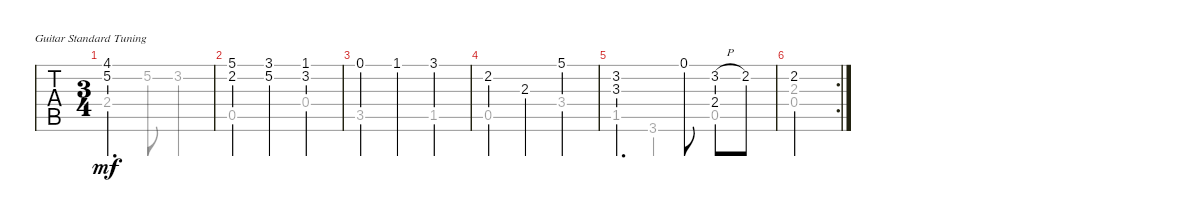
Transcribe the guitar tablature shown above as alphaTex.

\bracketExtendMode groupsimilarinstruments
\singleTrackTrackNamePolicy hidden
\multiTrackTrackNamePolicy hidden
\firstSystemTrackNameOrientation horizontal
\otherSystemsTrackNameOrientation horizontal
\track ("Steel Guitar" "S-Gt") {instrument acousticguitarsteel}
\staff {tabs}
\tuning (E4 B3 G3 D3 A2 E2)
\voice
\ts (3 4)
\tempo (120 hide)
\clef g2
\ks dminor
(4.1 5.2).2{d dy mf} |
(5.1 2.2).4 (3.1 5.2).4 (1.1 3.2).4 |
0.1.4 1.1.4 3.1.4 |
2.2.4 2.3.4 5.1.4 |
(3.2 3.3).4{d} 0.1.8 (3.2{h} 2.4).8{legatoorigin} 2.2.8{legatoorigin} |
\rc 2
2.2.2
\voice
\clef g2
\ottava regular
\simile none
\ks dminor
2.4.4{d dy mf} 5.2.8 3.2.4 |
0.5.2 0.4.4 |
3.5.2 1.5.4 |
0.5.2 3.4.4 |
1.5.4{legatoorigin} 3.6.4{legatoorigin} 0.5.4{legatoorigin} |
(0.4 2.3).2
